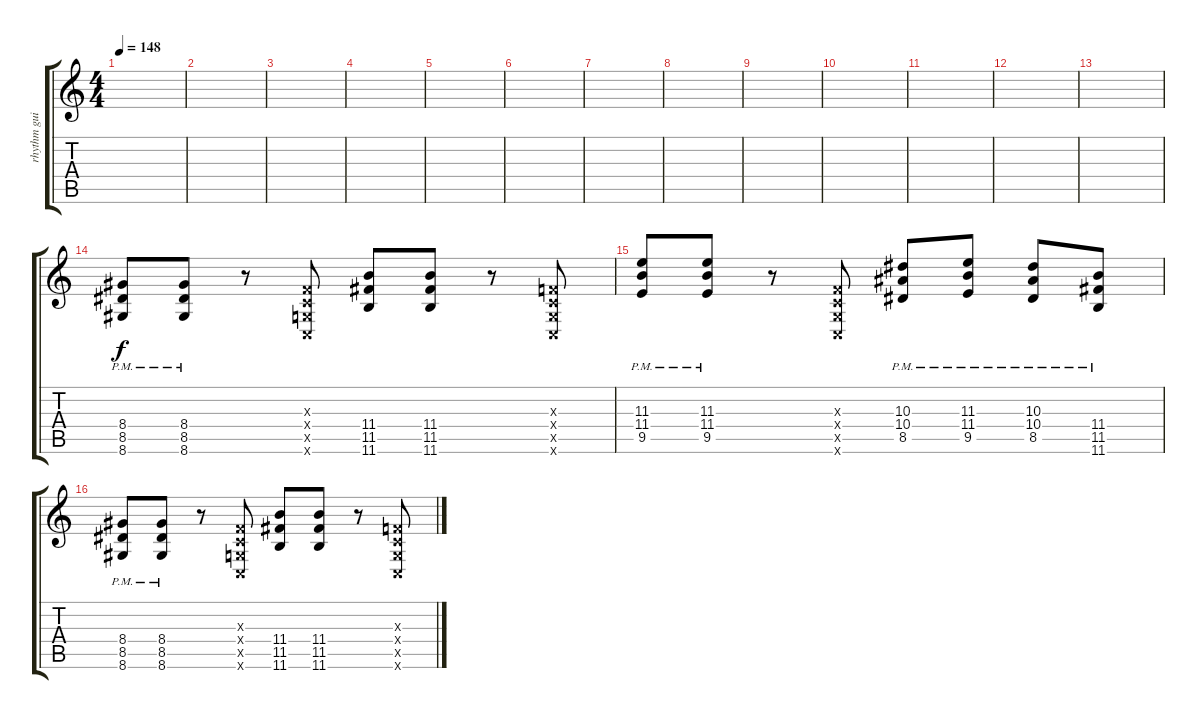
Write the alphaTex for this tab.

\track ("rhythm guitar" "rhythm gui") {instrument overdrivenguitar}
\staff {score tabs}
\tuning (D4 A3 F3 C3 G2 C2) {hide}
\ts (4 4)
\tempo 148
\clef g2
\ks c
|
|
|
|
|
|
|
|
|
|
|
|
|
(8.4 8.5 8.6{pm}).8 (8.4 8.5 8.6{pm}).8 r.8 (0.3{x} 0.4{x} 0.5{x} 0.6{x}).8 (11.4 11.5 11.6).8 (11.4 11.5 11.6).8 r.8 (0.3{x} 0.4{x} 0.5{x} 0.6{x}).8 |
(11.3{pm} 11.4 9.5).8 (11.3{pm} 11.4 9.5).8 r.8 (0.3{x} 0.4{x} 0.5{x} 0.6{x}).8 (10.3{pm} 10.4 8.5).8 (11.3{pm} 11.4 9.5).8 (10.3{pm} 10.4 8.5).8 (11.4{pm} 11.5 11.6).8 |
(8.4 8.5 8.6{pm}).8 (8.4 8.5 8.6{pm}).8 r.8 (0.3{x} 0.4{x} 0.5{x} 0.6{x}).8 (11.4 11.5 11.6).8 (11.4 11.5 11.6).8 r.8 (0.3{x} 0.4{x} 0.5{x} 0.6{x}).8
